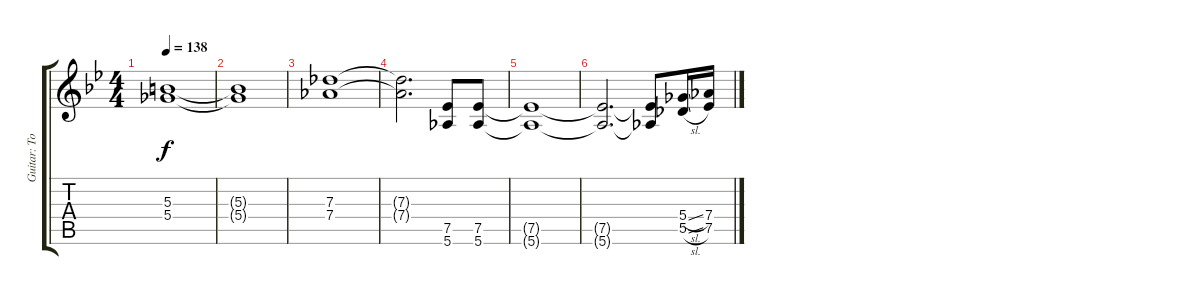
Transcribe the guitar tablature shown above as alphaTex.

\track ("Guitar: Tony" "Guitar: To") {instrument distortionguitar}
\staff {score tabs}
\tuning (Eb4 Bb3 Gb3 Db3 Ab2 Eb2) {hide}
\ts (4 4)
\tempo 138
\clef g2
\ks bb
(5.3 5.4).1{dy f} |
(5.3{t} 5.4{t}).1 |
(7.3 7.4).1 |
(7.3{t} 7.4{t}).2{d} (7.5 5.6).8 (7.5 5.6).8 |
(7.5{t} 5.6{t}).1 |
(7.5{t} 5.6{t}).2{d} (7.5{t} 5.6{t}).8 (5.4{sl} 5.5{sl}).16 (7.4 7.5).16
